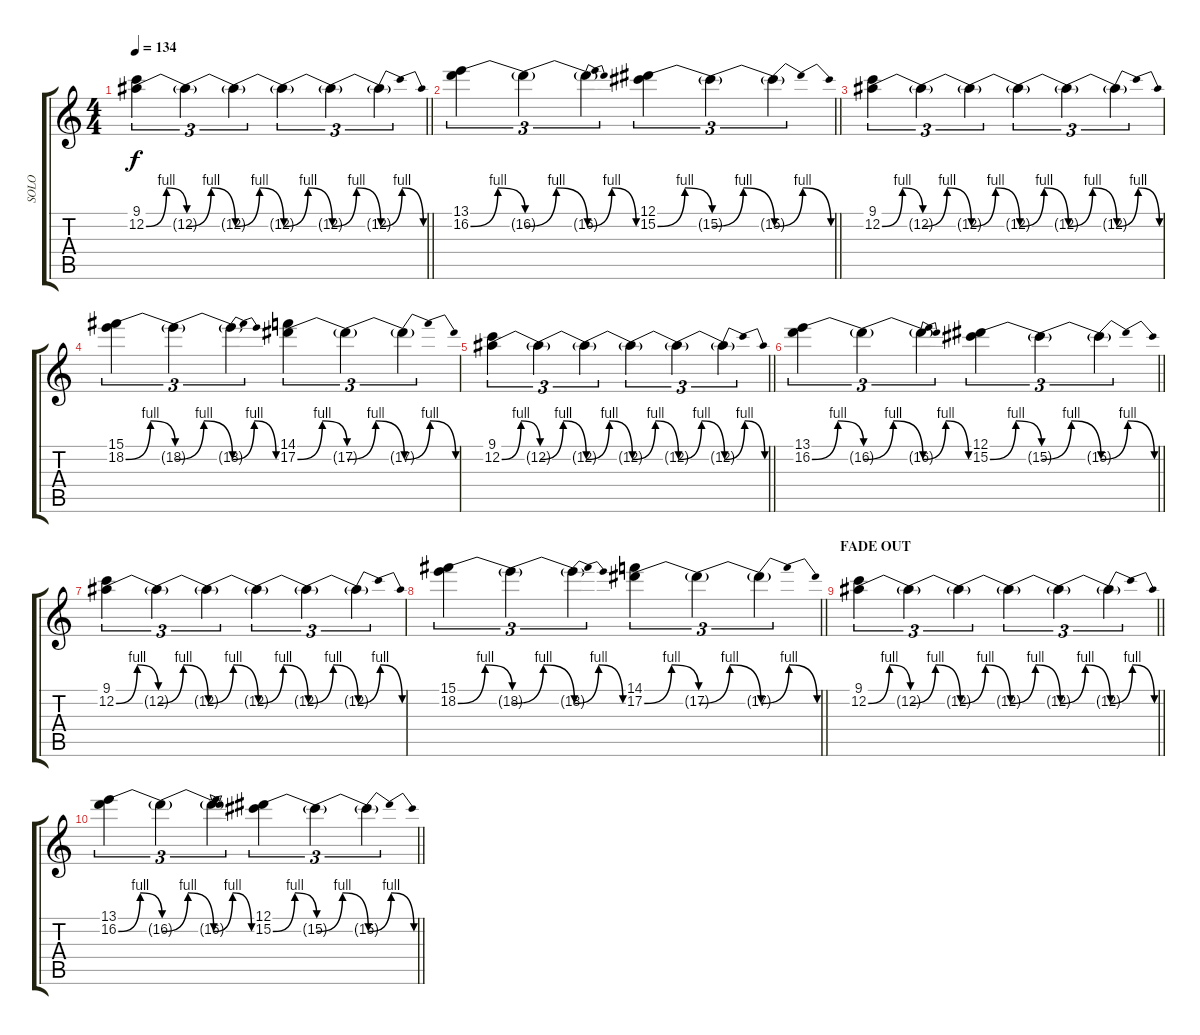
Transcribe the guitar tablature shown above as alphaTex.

\track ("SOLO" "SOLO") {instrument overdrivenguitar}
\staff {score tabs}
\tuning (Eb4 Bb3 Gb3 Db3 Ab2 Eb2) {hide}
\ts (4 4)
\tempo 134
\clef g2
\barLineRight lightlight
\ks c
(9.1 12.2{be (bendrelease 0 0 16 4 44 4 60 0)}).4{tu (3 2) dy f} 12.2{be (bendrelease 0 0 15 4 45 4 60 0) t}.4{tu (3 2)} 12.2{be (bendrelease 0 0 20 4 45 4 60 0) t}.4{tu (3 2)} 12.2{be (bendrelease 0 0 15 4 45 4 60 0) t}.4{tu (3 2)} 12.2{be (bendrelease 0 0 15 4 46 4 60 0) t}.4{tu (3 2)} 12.2{be (bendrelease 0 0 15 4 45 4 60 0) t}.4{tu (3 2)} |
\barLineRight lightlight
(13.1 16.2{be (bendrelease 0 0 16 4 44 4 60 0)}).4{tu (3 2)} 16.2{be (bendrelease 0 0 15 4 45 4 60 0) t}.4{tu (3 2)} 16.2{be (bendrelease 0 0 20 4 45 4 60 0) t}.4{tu (3 2)} (12.1 15.2{be (bendrelease 0 0 15 4 45 4 60 0)}).4{tu (3 2)} 15.2{be (bendrelease 0 0 15 4 46 4 60 0) t}.4{tu (3 2)} 15.2{be (bendrelease 0 0 15 4 45 4 60 0) t}.4{tu (3 2)} |
(9.1 12.2{be (bendrelease 0 0 16 4 44 4 60 0)}).4{tu (3 2)} 12.2{be (bendrelease 0 0 15 4 45 4 60 0) t}.4{tu (3 2)} 12.2{be (bendrelease 0 0 20 4 45 4 60 0) t}.4{tu (3 2)} 12.2{be (bendrelease 0 0 15 4 45 4 60 0) t}.4{tu (3 2)} 12.2{be (bendrelease 0 0 15 4 46 4 60 0) t}.4{tu (3 2)} 12.2{be (bendrelease 0 0 15 4 45 4 60 0) t}.4{tu (3 2)} |
(15.1 18.2{be (bendrelease 0 0 16 4 44 4 60 0)}).4{tu (3 2)} 18.2{be (bendrelease 0 0 15 4 45 4 60 0) t}.4{tu (3 2)} 18.2{be (bendrelease 0 0 15 4 45 4 60 0) t}.4{tu (3 2)} (14.1 17.2{be (bendrelease 0 0 15 4 45 4 60 0)}).4{tu (3 2)} 17.2{be (bendrelease 0 0 15 4 45 4 60 0) t}.4{tu (3 2)} 17.2{be (bendrelease 0 0 15 4 45 4 60 0) t}.4{tu (3 2)} |
\barLineRight lightlight
(9.1 12.2{be (bendrelease 0 0 16 4 44 4 60 0)}).4{tu (3 2)} 12.2{be (bendrelease 0 0 15 4 45 4 60 0) t}.4{tu (3 2)} 12.2{be (bendrelease 0 0 20 4 45 4 60 0) t}.4{tu (3 2)} 12.2{be (bendrelease 0 0 15 4 45 4 60 0) t}.4{tu (3 2)} 12.2{be (bendrelease 0 0 15 4 46 4 60 0) t}.4{tu (3 2)} 12.2{be (bendrelease 0 0 15 4 45 4 60 0) t}.4{tu (3 2)} |
\barLineRight lightlight
(13.1 16.2{be (bendrelease 0 0 16 4 44 4 60 0)}).4{tu (3 2)} 16.2{be (bendrelease 0 0 15 4 45 4 60 0) t}.4{tu (3 2)} 16.2{be (bendrelease 0 0 20 4 45 4 60 0) t}.4{tu (3 2)} (12.1 15.2{be (bendrelease 0 0 15 4 45 4 60 0)}).4{tu (3 2)} 15.2{be (bendrelease 0 0 15 4 46 4 60 0) t}.4{tu (3 2)} 15.2{be (bendrelease 0 0 15 4 45 4 60 0) t}.4{tu (3 2)} |
(9.1 12.2{be (bendrelease 0 0 16 4 44 4 60 0)}).4{tu (3 2)} 12.2{be (bendrelease 0 0 15 4 45 4 60 0) t}.4{tu (3 2)} 12.2{be (bendrelease 0 0 20 4 45 4 60 0) t}.4{tu (3 2)} 12.2{be (bendrelease 0 0 15 4 45 4 60 0) t}.4{tu (3 2)} 12.2{be (bendrelease 0 0 15 4 46 4 60 0) t}.4{tu (3 2)} 12.2{be (bendrelease 0 0 15 4 45 4 60 0) t}.4{tu (3 2)} |
\barLineRight lightlight
(15.1 18.2{be (bendrelease 0 0 16 4 44 4 60 0)}).4{tu (3 2)} 18.2{be (bendrelease 0 0 15 4 45 4 60 0) t}.4{tu (3 2)} 18.2{be (bendrelease 0 0 15 4 45 4 60 0) t}.4{tu (3 2)} (14.1 17.2{be (bendrelease 0 0 15 4 45 4 60 0)}).4{tu (3 2)} 17.2{be (bendrelease 0 0 15 4 45 4 60 0) t}.4{tu (3 2)} 17.2{be (bendrelease 0 0 15 4 45 4 60 0) t}.4{tu (3 2)} |
\section ("" "FADE OUT")
\barLineRight lightlight
(9.1 12.2{be (bendrelease 0 0 16 4 44 4 60 0)}).4{tu (3 2)} 12.2{be (bendrelease 0 0 15 4 45 4 60 0) t}.4{tu (3 2)} 12.2{be (bendrelease 0 0 20 4 45 4 60 0) t}.4{tu (3 2)} 12.2{be (bendrelease 0 0 15 4 45 4 60 0) t}.4{tu (3 2)} 12.2{be (bendrelease 0 0 15 4 46 4 60 0) t}.4{tu (3 2)} 12.2{be (bendrelease 0 0 15 4 45 4 60 0) t}.4{tu (3 2)} |
\barLineRight lightlight
(13.1 16.2{be (bendrelease 0 0 16 4 44 4 60 0)}).4{tu (3 2)} 16.2{be (bendrelease 0 0 15 4 45 4 60 0) t}.4{tu (3 2)} 16.2{be (bendrelease 0 0 20 4 45 4 60 0) t}.4{tu (3 2)} (12.1 15.2{be (bendrelease 0 0 15 4 45 4 60 0)}).4{tu (3 2)} 15.2{be (bendrelease 0 0 15 4 46 4 60 0) t}.4{tu (3 2)} 15.2{be (bendrelease 0 0 15 4 45 4 60 0) t}.4{tu (3 2)}
